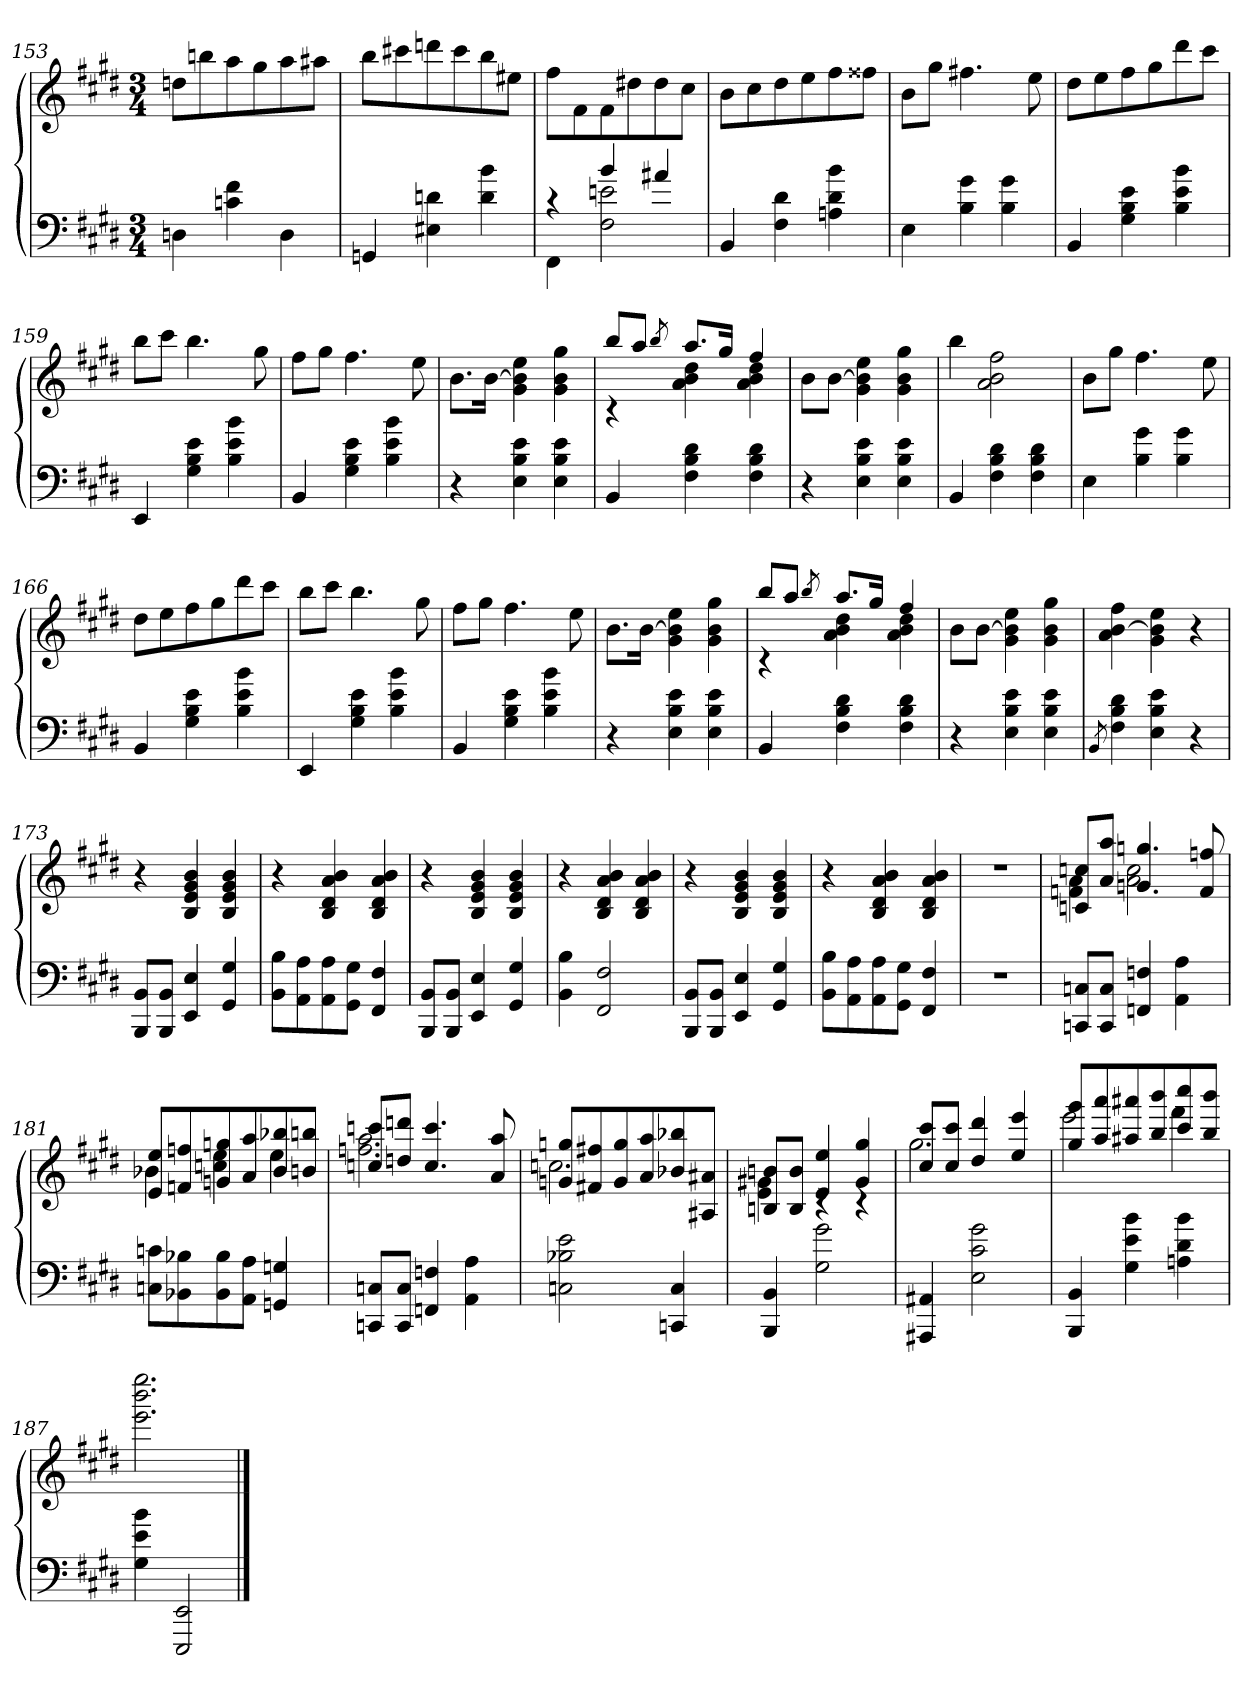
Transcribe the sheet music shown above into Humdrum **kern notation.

**kern	**kern
*part1	*part1
*staff2	*staff1
*clefF4	*clefG2
*k[f#c#g#d#]	*k[f#c#g#d#]
*M3/4	*M3/4
=153	=153
4Dn	8ddnL
.	8bbn
4cn 4f#	8aa
.	8gg#
4D	8aa
.	8aa#XJ
=154	=154
4GGn	8bbL
.	8ccc#X
4E#X 4dn	8dddn
.	8ccc#
4d 4b	8bb
.	8ee#XJ
=155	=155
*^	*
4rc	4FF#	8ff#L
.	.	8f#
4b	2F# 2en	8f#
.	.	8dd#X
4a#X	.	8dd#
.	.	8cc#J
*v	*v	*
=156	=156
4BB	8bL
.	8cc#
4F# 4d#	8dd#
.	8ee
4An 4d# 4b	8ff#
.	8ff##XJ
=157	=157
4E	8bL
.	8gg#J
4B 4g#	4.ff#X
4B 4g#	.
.	8ee
=158	=158
4BB	8dd#L
.	8ee
4G# 4B 4e	8ff#
.	8gg#
4B 4e 4b	8ddd#
.	8ccc#J
=159	=159
4EE	8bbL
.	8ccc#J
4G# 4B 4e	4.bb
4B 4e 4b	.
.	8gg#
=160	=160
4BB	8ff#L
.	8gg#J
4G# 4B 4e	4.ff#
4B 4e 4b	.
.	8ee
=161	=161
4r	8.bL
.	[16bJk
4E 4B 4e	4g# 4b] 4ee
4E 4B 4e	4g# 4b 4gg#
=162	=162
*	*^
4BB	8bbL	4rc
.	8aaJ	.
.	8qbb/	.
4F# 4B 4d#	8.aaL	4a 4b 4dd#
.	16gg#Jk	.
4F# 4B 4d#	4ff#	4a 4b 4dd#
*	*v	*v
=163	=163
4r	8bL
.	[8bJ
4E 4B 4e	4g# 4b] 4ee
4E 4B 4e	4g# 4b 4gg#
=164	=164
4BB	4bb
4F# 4B 4d#	2a 2b 2ff#
4F# 4B 4d#	.
=165	=165
4E	8bL
.	8gg#J
4B 4g#	4.ff#
4B 4g#	.
.	8ee
=166	=166
4BB	8dd#L
.	8ee
4G# 4B 4e	8ff#
.	8gg#
4B 4e 4b	8ddd#
.	8ccc#J
=167	=167
4EE	8bbL
.	8ccc#J
4G# 4B 4e	4.bb
4B 4e 4b	.
.	8gg#
=168	=168
4BB	8ff#L
.	8gg#J
4G# 4B 4e	4.ff#
4B 4e 4b	.
.	8ee
=169	=169
4r	8.bL
.	[16bJk
4E 4B 4e	4g# 4b] 4ee
4E 4B 4e	4g# 4b 4gg#
=170	=170
*	*^
4BB	8bbL	4rc
.	8aaJ	.
.	8qbb/	.
4F# 4B 4d#	8.aaL	4a 4b 4dd#
.	16gg#Jk	.
4F# 4B 4d#	4ff#	4a 4b 4dd#
*	*v	*v
=171	=171
4r	8bL
.	[8bJ
4E 4B 4e	4g# 4b] 4ee
4E 4B 4e	4g# 4b 4gg#
=172	=172
8qBB/	.
4F# 4B 4d#	4a [4b 4ff#
4E 4B 4e	4g# 4b] 4ee
4r	4r
=173	=173
8BBB 8BBL	4r
8BBB 8BBJ	.
4EE 4E	4B 4e 4g# 4b
4GG# 4G#	4B 4e 4g# 4b
=174	=174
8BB 8BL	4r
8AA 8A	.
8AA 8A	4B 4d# 4a 4b
8GG# 8G#J	.
4FF# 4F#	4B 4d# 4a 4b
=175	=175
8BBB 8BBL	4r
8BBB 8BBJ	.
4EE 4E	4B 4e 4g# 4b
4GG# 4G#	4B 4e 4g# 4b
=176	=176
4BB 4B	4r
2FF# 2F#	4B 4d# 4a 4b
.	4B 4d# 4a 4b
=177	=177
8BBB 8BBL	4r
8BBB 8BBJ	.
4EE 4E	4B 4e 4g# 4b
4GG# 4G#	4B 4e 4g# 4b
=178	=178
8BB 8BL	4r
8AA 8A	.
8AA 8A	4B 4d# 4a 4b
8GG# 8G#J	.
4FF# 4F#	4B 4d# 4a 4b
=179	=179
2.r	2.r
=180	=180
*	*^
8CCn 8CnL	8cn 8ccnL	4fn 4a
8CC 8CJ	8a 8aaJ	.
4FFn 4Fn	4.gn 4.ggn	2a 2cc
4AA 4A	.	.
.	8f 8ffn	.
=181	=181	=181
8Cn 8cnL	8e 8eeL	4b-X
8BB-X 8B-X	8fn 8ffn	.
8BB- 8B-	8gn 8ggn	4ccn 4ee
8AA 8AJ	8a 8aa	.
4GGn 4Gn	8b- 8bb-X	4ee
.	8bn 8bbnJ	.
=182	=182	=182
8CCn 8CnL	8ccn 8cccnL	2.ffn 2.aa
8CC 8CJ	8ddn 8dddnJ	.
4FFn 4Fn	4.cc 4.ccc	.
4AA 4A	.	.
.	8a 8aa	.
=183	=183	=183
2Cn 2B-X 2e	8gn 8ggnL	2.ccn
.	8f#X 8ff#X	.
.	8g 8gg	.
.	8a 8aa	.
4CCn 4C	8b-X 8bb-X	.
.	8A#X 8a#XJ	.
=184	=184	=184
4BBB 4BB	8Bn 8bnL	4e 4g#X
.	8B 8bJ	.
2G# 2g#	4e 4ee	4rc
.	4g# 4gg#	4rc
=185	=185	=185
4AAA#X 4AA#X	8cc# 8ccc#L	2.gg#
.	8cc# 8ccc#J	.
2E 2c# 2g#	4dd# 4ddd#	.
.	4ee 4eee	.
=186	=186	=186
4BBB 4BB	8gg# 8ggg#L	2eee
.	8aa 8aaa	.
4G# 4e 4b	8aa#X 8aaa#X	.
.	8bb 8bbb	.
4An 4d# 4b	8ccc# 8cccc#	4fff#
.	8bb 8bbbJ	.
*	*v	*v
=187	=187
4G# 4e 4b	2.eee 2.bbb 2.eeee
2EEE 2EE	.
==	==
*-	*-
